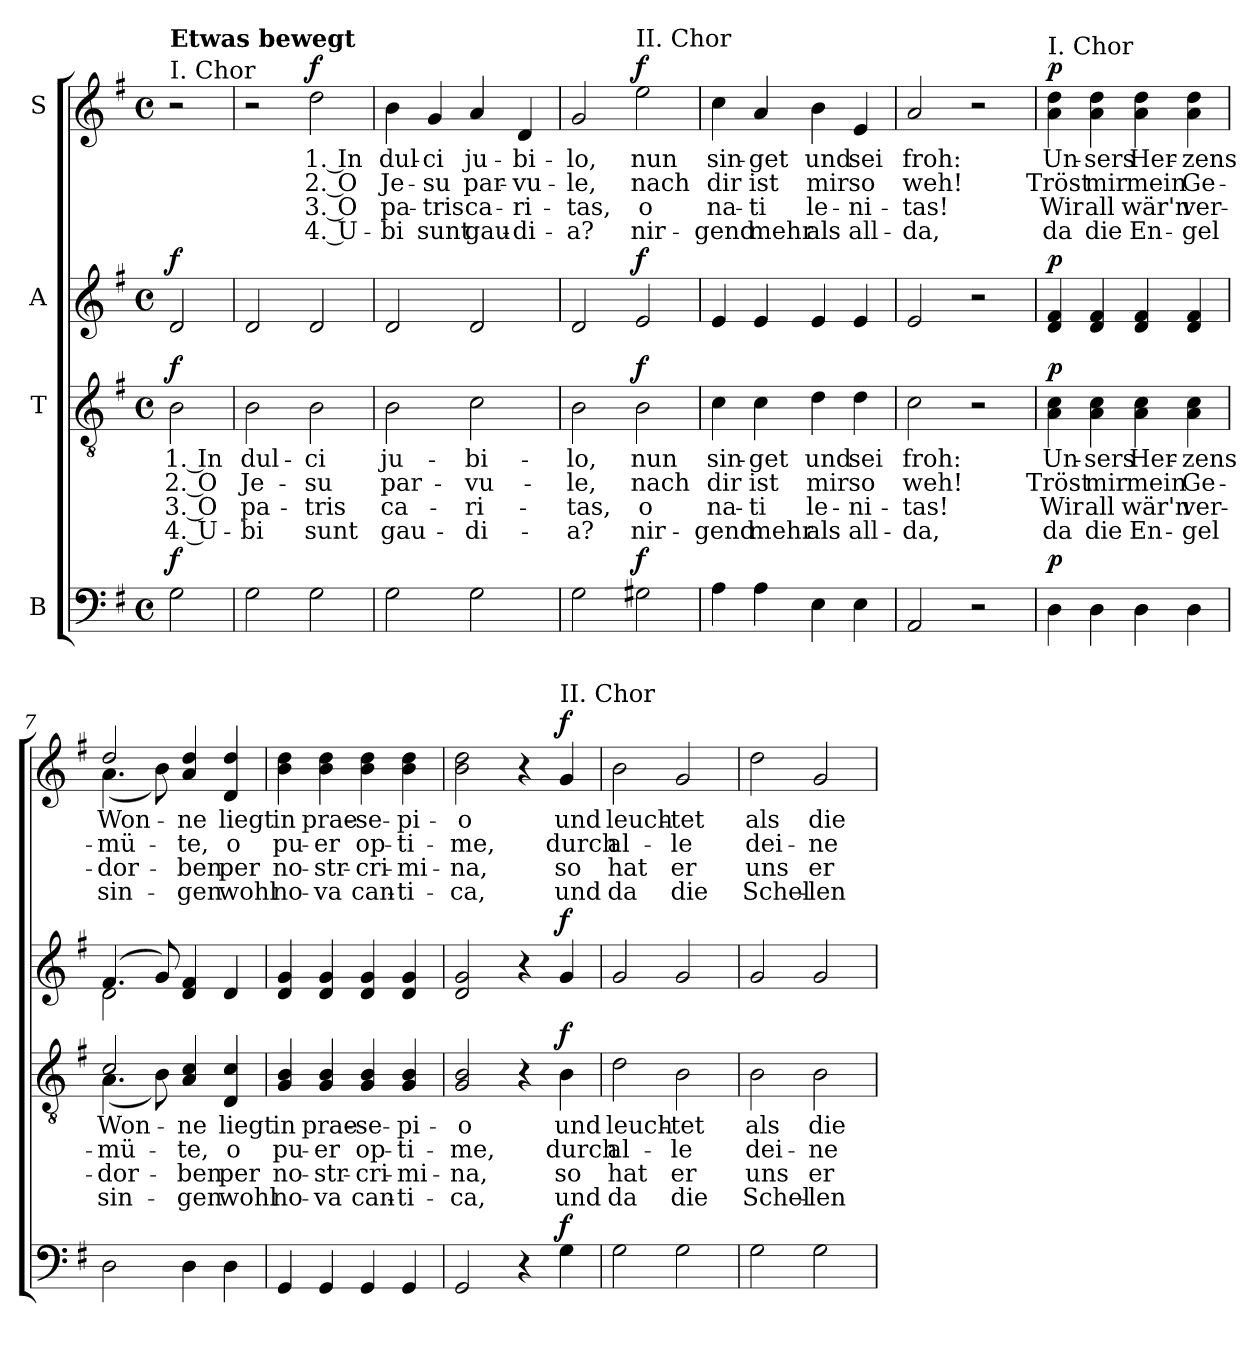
**kern	**dynam	**kern	**text	**text	**text	**text	**dynam	**kern	**dynam	**kern	**text	**text	**text	**text	**dynam
*part4	*part4	*part3	*part3	*part3	*part3	*part3	*part3	*part2	*part2	*part1	*part1	*part1	*part1	*part1	*part1
*staff4	*staff4	*staff3	*staff3	*staff3	*staff3	*staff3	*staff3	*staff2	*staff2	*staff1	*staff1	*staff1	*staff1	*staff1	*staff1
*I"B	*	*I"T	*	*	*	*	*	*I"A	*	*I"S	*	*	*	*	*
*clefF4	*	*clefGv2	*	*	*	*	*	*clefG2	*	*clefG2	*	*	*	*	*
*k[f#]	*	*k[f#]	*	*	*	*	*	*k[f#]	*	*k[f#]	*	*	*	*	*
*M4/4	*	*M4/4	*	*	*	*	*	*M4/4	*	*M4/4	*	*	*	*	*
*met(c)	*	*met(c)	*	*	*	*	*	*met(c)	*	*met(c)	*	*	*	*	*
=	=	=	=	=	=	=	=	=	=	=	=	=	=	=	=
!	!	!	!	!	!	!	!	!	!	!LO:TX:a:B:t=Etwas bewegt	!	!	!	!	!
!	!	!	!	!	!	!	!	!	!	!LO:TX:a:t=I. Chor	!	!	!	!	!
!	!LO:DY:a	!	!	!	!	!	!LO:DY:a	!	!LO:DY:a	!	!	!	!	!	!
2G\	f	2B\	1. In	2. O	3. O	4. U-	f	2d/	f	2r	.	.	.	.	.
=1	=1	=1	=1	=1	=1	=1	=1	=1	=1	=1	=1	=1	=1	=1	=1
2G\	.	2B\	dul-	Je-	pa-	-bi	.	2d/	.	2r	.	.	.	.	.
!	!	!	!	!	!	!	!	!	!	!	!	!	!	!	!LO:DY:a
2G\	.	2B\	-ci	-su	-tris	sunt	.	2d/	.	2dd\	1. In	2. O	3. O	4. U-	f
=2	=2	=2	=2	=2	=2	=2	=2	=2	=2	=2	=2	=2	=2	=2	=2
2G\	.	2B\	ju-	par-	ca-	gau-	.	2d/	.	4b\	dul-	Je-	pa-	-bi	.
.	.	.	.	.	.	.	.	.	.	4g/	-ci	-su	-tris	sunt	.
2G\	.	2c\	-bi-	-vu-	-ri-	-di-	.	2d/	.	4a/	ju-	par-	ca-	gau-	.
.	.	.	.	.	.	.	.	.	.	4d/	-bi-	-vu-	-ri-	-di-	.
=3	=3	=3	=3	=3	=3	=3	=3	=3	=3	=3	=3	=3	=3	=3	=3
2G\	.	2B\	-lo,	-le,	-tas,	-a?	.	2d/	.	2g/	-lo,	-le,	-tas,	-a?	.
!	!	!	!	!	!	!	!	!	!	!LO:TX:a:t=II. Chor	!	!	!	!	!
!	!LO:DY:a	!	!	!	!	!	!LO:DY:a	!	!LO:DY:a	!	!	!	!	!	!LO:DY:a
2G#X\	f	2B\	nun	nach	o	nir-	f	2e/	f	2ee\	nun	nach	o	nir-	f
=4	=4	=4	=4	=4	=4	=4	=4	=4	=4	=4	=4	=4	=4	=4	=4
4A\	.	4c\	sin-	dir	na-	-gend	.	4e/	.	4cc\	sin-	dir	na-	-gend	.
4A\	.	4c\	-get	ist	-ti	mehr	.	4e/	.	4a/	-get	ist	-ti	mehr	.
4E\	.	4d\	und	mir	le-	als	.	4e/	.	4b\	und	mir	le-	als	.
4E\	.	4d\	sei	so	-ni-	all-	.	4e/	.	4e/	sei	so	-ni-	all-	.
=5	=5	=5	=5	=5	=5	=5	=5	=5	=5	=5	=5	=5	=5	=5	=5
2AA/	.	2c\	froh:	weh!	-tas!	-da,	.	2e/	.	2a/	froh:	weh!	-tas!	-da,	.
2r	.	2r	.	.	.	.	.	2r	.	2r	.	.	.	.	.
=6	=6	=6	=6	=6	=6	=6	=6	=6	=6	=6	=6	=6	=6	=6	=6
!	!	!	!	!	!	!	!	!	!	!LO:TX:a:t=I. Chor	!	!	!	!	!
!	!LO:DY:a	!	!	!	!	!	!LO:DY:a	!	!LO:DY:a	!	!	!	!	!	!LO:DY:a
4D\	p	4A\ 4c\	Un-	Tröst	Wir	da	p	4d/ 4f#/	p	4a\ 4dd\	Un-	Tröst	Wir	da	p
4D\	.	4A\ 4c\	-sers	mir	all	die	.	4d/ 4f#/	.	4a\ 4dd\	-sers	mir	all	die	.
4D\	.	4A\ 4c\	Her-	mein	wär'n	En-	.	4d/ 4f#/	.	4a\ 4dd\	Her-	mein	wär'n	En-	.
4D\	.	4A\ 4c\	-zens	Ge-	ver-	-gel	.	4d/ 4f#/	.	4a\ 4dd\	-zens	Ge-	ver-	-gel	.
!!LO:LB:g=z
=7	=7	=7	=7	=7	=7	=7	=7	=7	=7	=7	=7	=7	=7	=7	=7
*	*	*^	*	*	*	*	*	*^	*	*^	*	*	*	*	*
2D\	.	2c/	(4.A\	Won-	-mü-	-dor-	sin-	.	(4.f#/	2d\	.	2dd/	(4.a\	Won-	-mü-	-dor-	sin-	.
.	.	.	8B\)	.	.	.	.	.	8g/)	.	.	.	8b\)	.	.	.	.	.
4D\	.	4A/ 4c/	2ryy	-ne	-te,	-ben	-gen	.	4d/ 4f#/	2rffyy	.	4a/ 4dd/	2ryy	-ne	-te,	-ben	-gen	.
4D\	.	4D/ 4c/	.	liegt	o	per	wohl	.	4d/	.	.	4d/ 4dd/	.	liegt	o	per	wohl	.
*	*	*v	*v	*	*	*	*	*	*	*	*	*v	*v	*	*	*	*	*
*	*	*	*	*	*	*	*	*v	*v	*	*	*	*	*	*	*
=8	=8	=8	=8	=8	=8	=8	=8	=8	=8	=8	=8	=8	=8	=8	=8
4GG/	.	4G/ 4B/	in	pu-	no-	no-	.	4d/ 4g/	.	4b\ 4dd\	in	pu-	no-	no-	.
4GG/	.	4G/ 4B/	prae-	-er	-str-	-va	.	4d/ 4g/	.	4b\ 4dd\	prae-	-er	-str-	-va	.
4GG/	.	4G/ 4B/	-se-	op-	-cri-	can-	.	4d/ 4g/	.	4b\ 4dd\	-se-	op-	-cri-	can-	.
4GG/	.	4G/ 4B/	-pi-	-ti-	-mi-	-ti-	.	4d/ 4g/	.	4b\ 4dd\	-pi-	-ti-	-mi-	-ti-	.
=9	=9	=9	=9	=9	=9	=9	=9	=9	=9	=9	=9	=9	=9	=9	=9
2GG/	.	2G/ 2B/	-o	-me,	-na,	-ca,	.	2d/ 2g/	.	2b\ 2dd\	-o	-me,	-na,	-ca,	.
4r	.	4r	.	.	.	.	.	4r	.	4r	.	.	.	.	.
!	!	!	!	!	!	!	!	!	!	!LO:TX:a:t=II. Chor	!	!	!	!	!
!	!LO:DY:a	!	!	!	!	!	!LO:DY:a	!	!LO:DY:a	!	!	!	!	!	!LO:DY:a
4G\	f	4B\	und	durch	so	und	f	4g/	f	4g/	und	durch	so	und	f
=10	=10	=10	=10	=10	=10	=10	=10	=10	=10	=10	=10	=10	=10	=10	=10
2G\	.	2d\	leuch-	al-	hat	da	.	2g/	.	2b\	leuch-	al-	hat	da	.
2G\	.	2B\	-tet	-le	er	die	.	2g/	.	2g/	-tet	-le	er	die	.
=11	=11	=11	=11	=11	=11	=11	=11	=11	=11	=11	=11	=11	=11	=11	=11
2G\	.	2B\	als	dei-	uns	Schel-	.	2g/	.	2dd\	als	dei-	uns	Schel-	.
2G\	.	2B\	die	-ne	er-	-len	.	2g/	.	2g/	die	-ne	er-	-len	.
=	=	=	=	=	=	=	=	=	=	=	=	=	=	=	=
*-	*-	*-	*-	*-	*-	*-	*-	*-	*-	*-	*-	*-	*-	*-	*-
